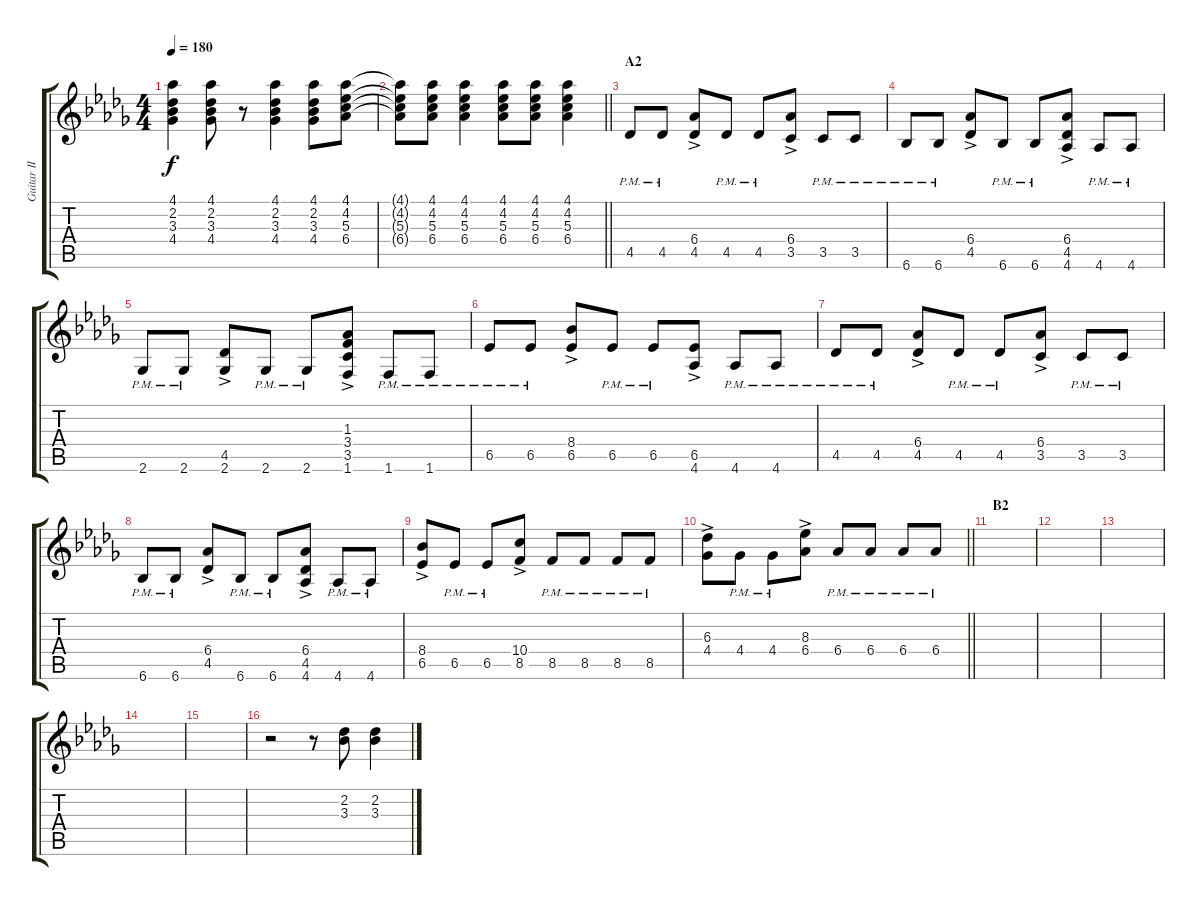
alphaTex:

\track ("Guitar II (Nakano Azusa)" "Guitar II ") {instrument distortionguitar}
\staff {score tabs}
\tuning (E4 B3 G3 D3 A2 E2) {hide}
\ts (4 4)
\tempo 180
\clef g2
\ks db
(4.1{t} 2.2{t} 3.3{t} 4.4{t}).4{dy f} (4.1 2.2 3.3 4.4).8 r.8 (4.1 2.2 3.3 4.4).4 (4.1 2.2 3.3 4.4).8 (4.1 4.2 5.3 6.4).8 |
\barLineRight lightlight
(4.1{t} 4.2{t} 5.3{t} 6.4{t}).8 (4.1 4.2 5.3 6.4).8 (4.1 4.2 5.3 6.4).4 (4.1 4.2 5.3 6.4).8 (4.1 4.2 5.3 6.4).8 (4.1 4.2 5.3 6.4).4 |
\section ("" "A2")
4.5{pm}.8 4.5{pm}.8 (6.4{ac} 4.5{ac}).8 4.5{pm}.8 4.5{pm}.8 (6.4{ac} 3.5{ac}).8 3.5{pm}.8 3.5{pm}.8 |
6.6{pm}.8 6.6{pm}.8 (6.4{ac} 4.5{ac}).8 6.6{pm}.8 6.6{pm}.8 (6.4{ac} 4.5{ac} 4.6{ac}).8 4.6{pm}.8 4.6{pm}.8 |
2.6{pm}.8 2.6{pm}.8 (4.5{ac} 2.6{ac}).8 2.6{pm}.8 2.6{pm}.8 (1.3{ac} 3.4{ac} 3.5{ac} 1.6{ac}).8 1.6{pm}.8 1.6{pm}.8 |
6.5{pm}.8 6.5{pm}.8 (8.4{ac} 6.5{ac}).8 6.5{pm}.8 6.5{pm}.8 (6.5{ac} 4.6{ac}).8 4.6{pm}.8 4.6{pm}.8 |
4.5{pm}.8 4.5{pm}.8 (6.4{ac} 4.5{ac}).8 4.5{pm}.8 4.5{pm}.8 (6.4{ac} 3.5{ac}).8 3.5{pm}.8 3.5{pm}.8 |
6.6{pm}.8 6.6{pm}.8 (6.4{ac} 4.5{ac}).8 6.6{pm}.8 6.6{pm}.8 (6.4{ac} 4.5{ac} 4.6{ac}).8 4.6{pm}.8 4.6{pm}.8 |
(8.4{ac} 6.5{ac}).8 6.5{pm}.8 6.5{pm}.8 (10.4{ac} 8.5{ac}).8 8.5{pm}.8 8.5{pm}.8 8.5{pm}.8 8.5{pm}.8 |
\barLineRight lightlight
(6.3{ac} 4.4{ac}).8 4.4{pm}.8 4.4{pm}.8 (8.3{ac} 6.4{ac}).8 6.4{pm}.8 6.4{pm}.8 6.4{pm}.8 6.4{pm}.8 |
\section ("" "B2")
|
|
|
|
|
r.2 r.8 (2.2 3.3).8 (2.2 3.3).4
